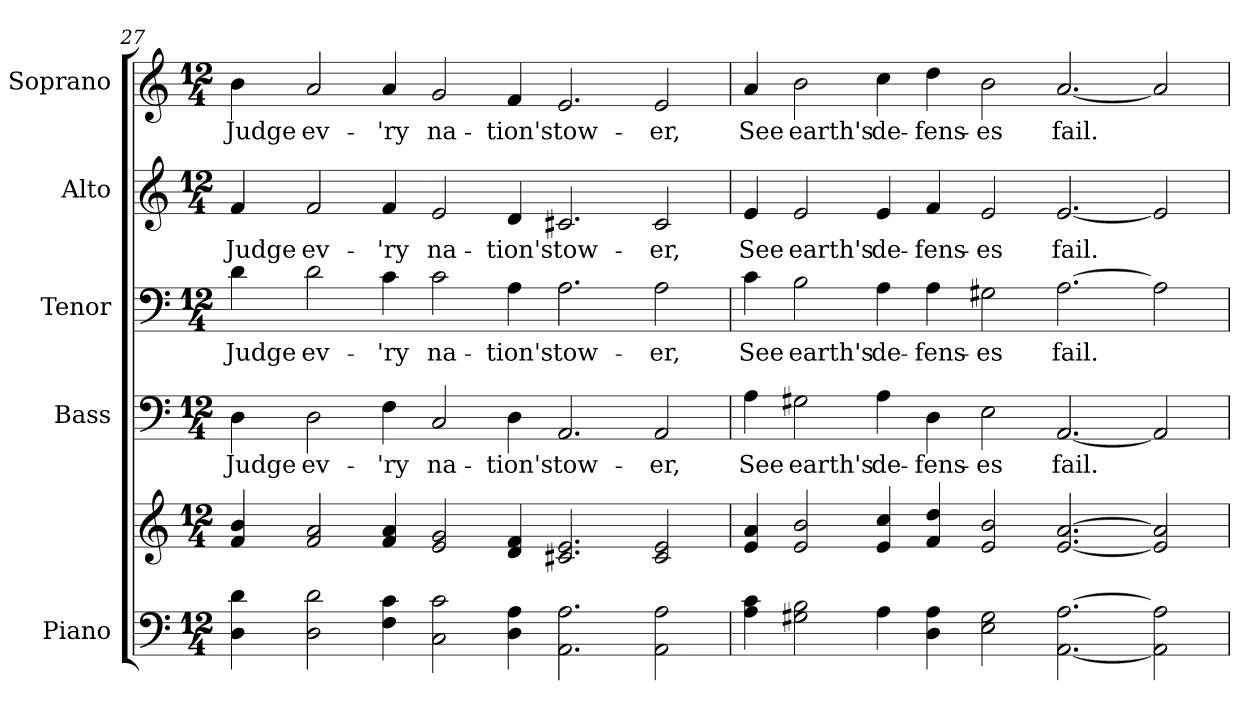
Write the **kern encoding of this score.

**kern	**kern	**kern	**text	**kern	**text	**kern	**text	**kern	**text
*part5	*part5	*part4	*part4	*part3	*part3	*part2	*part2	*part1	*part1
*staff6	*staff5	*staff4	*staff4	*staff3	*staff3	*staff2	*staff2	*staff1	*staff1
*I"Piano	*	*I"Bass	*	*I"Tenor	*	*I"Alto	*	*I"Soprano	*
*I'Pno.	*	*I'B.	*	*I'T.	*	*I'A.	*	*I'S.	*
!!LO:PB:g=z
*clefF4	*clefG2	*clefF4	*	*clefF4	*	*clefG2	*	*clefG2	*
*k[]	*k[]	*k[]	*	*k[]	*	*k[]	*	*k[]	*
*C:	*C:	*C:	*	*C:	*	*C:	*	*C:	*
*M12/4	*M12/4	*M12/4	*	*M12/4	*	*M12/4	*	*M12/4	*
=27	=27	=27	=27	=27	=27	=27	=27	=27	=27
!	!	!	!LO:LY:b:color=#000000	!	!	!	!	!	!
!	!	!	!	!	!LO:LY:b:color=#000000	!	!	!	!
!	!	!	!	!	!	!	!LO:LY:b:color=#000000	!	!
!	!	!	!	!	!	!	!	!	!LO:LY:b:color=#000000
4Di\ 4di	4fi/ 4bi	4Di\	Judge	4di\	Judge	4fi/	Judge	4bi\	Judge
!	!	!	!LO:LY:b:color=#000000	!	!	!	!	!	!
!	!	!	!	!	!LO:LY:b:color=#000000	!	!	!	!
!	!	!	!	!	!	!	!LO:LY:b:color=#000000	!	!
!	!	!	!	!	!	!	!	!	!LO:LY:b:color=#000000
2Di\ 2di	2fi/ 2ai	2Di\	ev-	2di\	ev-	2fi/	ev-	2ai/	ev-
!	!	!	!LO:LY:b:color=#000000	!	!	!	!	!	!
!	!	!	!	!	!LO:LY:b:color=#000000	!	!	!	!
!	!	!	!	!	!	!	!LO:LY:b:color=#000000	!	!
!	!	!	!	!	!	!	!	!	!LO:LY:b:color=#000000
4Fi\ 4ci	4fi/ 4ai	4Fi\	-'ry	4ci\	-'ry	4fi/	-'ry	4ai/	-'ry
!	!	!	!LO:LY:b:color=#000000	!	!	!	!	!	!
!	!	!	!	!	!LO:LY:b:color=#000000	!	!	!	!
!	!	!	!	!	!	!	!LO:LY:b:color=#000000	!	!
!	!	!	!	!	!	!	!	!	!LO:LY:b:color=#000000
2Ci\ 2ci	2ei/ 2gi	2Ci/	na-	2ci\	na-	2ei/	na-	2gi/	na-
!	!	!	!LO:LY:b:color=#000000	!	!	!	!	!	!
!	!	!	!	!	!LO:LY:b:color=#000000	!	!	!	!
!	!	!	!	!	!	!	!LO:LY:b:color=#000000	!	!
!	!	!	!	!	!	!	!	!	!LO:LY:b:color=#000000
4Di\ 4Ai	4di/ 4fi	4Di\	-tion's	4Ai\	-tion's	4di/	-tion's	4fi/	-tion's
!	!	!	!LO:LY:b:color=#000000	!	!	!	!	!	!
!	!	!	!	!	!LO:LY:b:color=#000000	!	!	!	!
!	!	!	!	!	!	!	!LO:LY:b:color=#000000	!	!
!	!	!	!	!	!	!	!	!	!LO:LY:b:color=#000000
2.AAi\ 2.Ai	2.c#Xi/ 2.ei	2.AAi/	tow-	2.Ai\	tow-	2.c#Xi/	tow-	2.ei/	tow-
!	!	!	!LO:LY:b:color=#000000	!	!	!	!	!	!
!	!	!	!	!	!LO:LY:b:color=#000000	!	!	!	!
!	!	!	!	!	!	!	!LO:LY:b:color=#000000	!	!
!	!	!	!	!	!	!	!	!	!LO:LY:b:color=#000000
2AAi\ 2Ai	2c#i/ 2ei	2AAi/	-er,	2Ai\	-er,	2c#i/	-er,	2ei/	-er,
=28	=28	=28	=28	=28	=28	=28	=28	=28	=28
!	!	!	!LO:LY:b:color=#000000	!	!	!	!	!	!
!	!	!	!	!	!LO:LY:b:color=#000000	!	!	!	!
!	!	!	!	!	!	!	!LO:LY:b:color=#000000	!	!
!	!	!	!	!	!	!	!	!	!LO:LY:b:color=#000000
4Ai\ 4ci	4ei/ 4ai	4Ai\	See	4ci\	See	4ei/	See	4ai/	See
!	!	!	!LO:LY:b:color=#000000	!	!	!	!	!	!
!	!	!	!	!	!LO:LY:b:color=#000000	!	!	!	!
!	!	!	!	!	!	!	!LO:LY:b:color=#000000	!	!
!	!	!	!	!	!	!	!	!	!LO:LY:b:color=#000000
2G#Xi\ 2Bi	2ei/ 2bi	2G#Xi\	earth's	2Bi\	earth's	2ei/	earth's	2bi\	earth's
!	!	!	!LO:LY:b:color=#000000	!	!	!	!	!	!
!	!	!	!	!	!LO:LY:b:color=#000000	!	!	!	!
!	!	!	!	!	!	!	!LO:LY:b:color=#000000	!	!
!	!	!	!	!	!	!	!	!	!LO:LY:b:color=#000000
4Ai\	4ei/ 4cci	4Ai\	de-	4Ai\	de-	4ei/	de-	4cci\	de-
!	!	!	!LO:LY:b:color=#000000	!	!	!	!	!	!
!	!	!	!	!	!LO:LY:b:color=#000000	!	!	!	!
!	!	!	!	!	!	!	!LO:LY:b:color=#000000	!	!
!	!	!	!	!	!	!	!	!	!LO:LY:b:color=#000000
4Di\ 4Ai	4fi/ 4ddi	4Di\	-fens-	4Ai\	-fens-	4fi/	-fens-	4ddi\	-fens-
!	!	!	!LO:LY:b:color=#000000	!	!	!	!	!	!
!	!	!	!	!	!LO:LY:b:color=#000000	!	!	!	!
!	!	!	!	!	!	!	!LO:LY:b:color=#000000	!	!
!	!	!	!	!	!	!	!	!	!LO:LY:b:color=#000000
2Ei\ 2G#i	2ei/ 2bi	2Ei\	-es	2G#Xi\	-es	2ei/	-es	2bi\	-es
!	!	!	!LO:LY:b:color=#000000	!	!	!	!	!	!
!	!	!	!	!	!LO:LY:b:color=#000000	!	!	!	!
!	!	!	!	!	!	!	!LO:LY:b:color=#000000	!	!
!	!	!	!	!	!	!	!	!	!LO:LY:b:color=#000000
[<2.AAi\ [>2.Ai	[<2.ei/ [>2.ai	[<2.AAi/	fail.	[>2.Ai\	fail.	[<2.ei/	fail.	[<2.ai/	fail.
2AAi\] 2Ai]	2ei/] 2ai]	2AAi/]	.	2Ai\]	.	2ei/]	.	2ai/]	.
=	=	=	=	=	=	=	=	=	=
*-	*-	*-	*-	*-	*-	*-	*-	*-	*-
